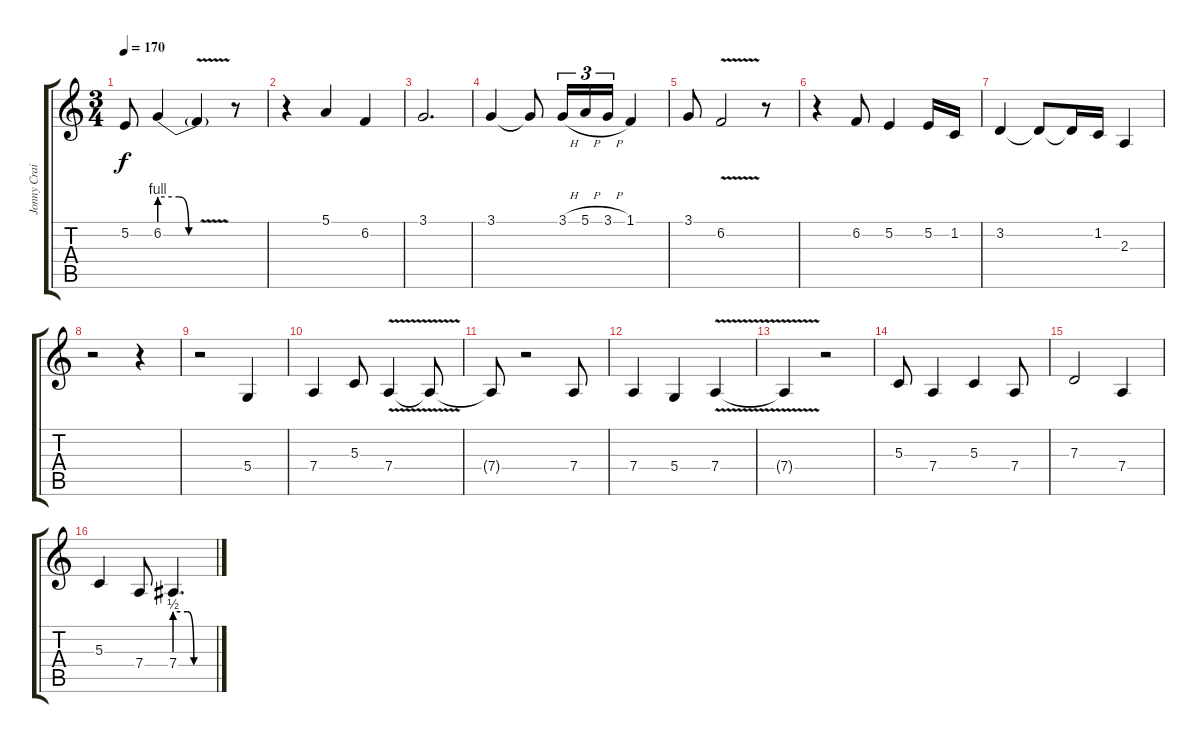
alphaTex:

\track ("Jonny Craig (Vocals)" "Jonny Crai") {instrument tenorsax}
\staff {score tabs}
\tuning (E4 B3 G3 D3 A2 E2) {hide}
\ts (3 4)
\tempo 170
\clef g2
\ks c
5.2.8{dy f} 6.2{be (custom 0 4 30 4 45 0 60 0)}.4 6.2{v t}.4 r.8 |
r.4 5.1.4 6.2.4 |
3.1.2{d} |
3.1.4 3.1{t}.8 3.1{h}.16{tu (3 2)} 5.1{h}.16{tu (3 2)} 3.1{h}.16{tu (3 2)} 1.1.4 |
3.1.8 6.2{v}.2 r.8 |
r.4 6.2.8 5.2.4 5.2.16 1.2.16 |
3.2.4 3.2{t}.8 3.2{t}.16 1.2.16 2.3.4 |
r.2 r.4 |
r.2 5.4.4 |
7.4.4 5.3.8 7.4{v}.4 7.4{t}.8 |
7.4{t}.8 r.2 7.4.8 |
7.4.4 5.4.4 7.4{v}.4 |
7.4{t}.4 r.2 |
5.3.8 7.4.4 5.3.4 7.4.8 |
7.3.2 7.4.4 |
5.3.4 7.4.8 7.4{be (custom 0 2 20 2 30 0 60 0)}.4{d}
